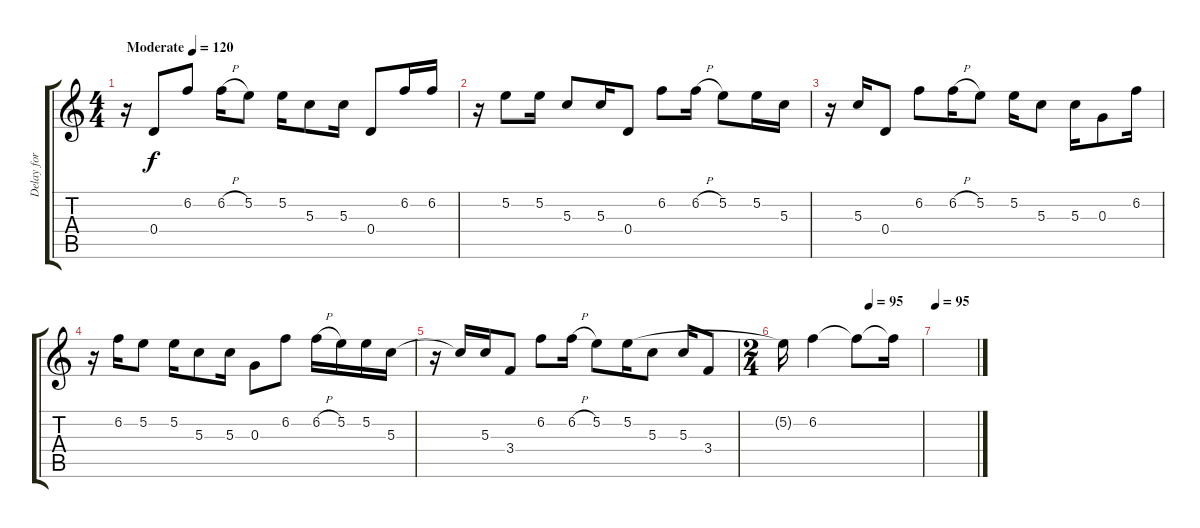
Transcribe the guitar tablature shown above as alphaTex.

\track ("Delay for Guitar 1" "Delay for ") {instrument distortionguitar}
\staff {score tabs}
\tuning (E4 B3 G3 D3 A2 D2) {hide}
\ts (4 4)
\tempo (120 "Moderate")
\clef g2
\ks c
r.16{dy f instrument distortionguitar} 0.4.8{instrument electricguitarclean} 6.2.8 6.2{h}.16 5.2.8 5.2.16 5.3.8 5.3.16 0.4.8 6.2.16 6.2.16 |
r.16 5.2.8 5.2.16 5.3.8 5.3.16 0.4.8 6.2.8 6.2{h}.16 5.2.8 5.2.16 5.3.16 |
r.16 5.3.16 0.4.8 6.2.8 6.2{h}.16 5.2.8 5.2.16 5.3.8 5.3.16 0.3.8 6.2.16 |
r.16 6.2.16 5.2.8 5.2.16 5.3.8 5.3.16 0.3.8 6.2.8 6.2{h}.16 5.2.16 5.2.16 5.3.16 |
r.16 5.3{t}.16 5.3.16 3.4.8 6.2.8 6.2{h}.16 5.2.8 5.2.16 5.3.8 5.3.16 3.4.8 |
\ts (2 4)
\tempo (95 0.625)
5.2{t}.16 6.2.4 6.2{t}.8 6.2{t}.16 |
\tempo 95
